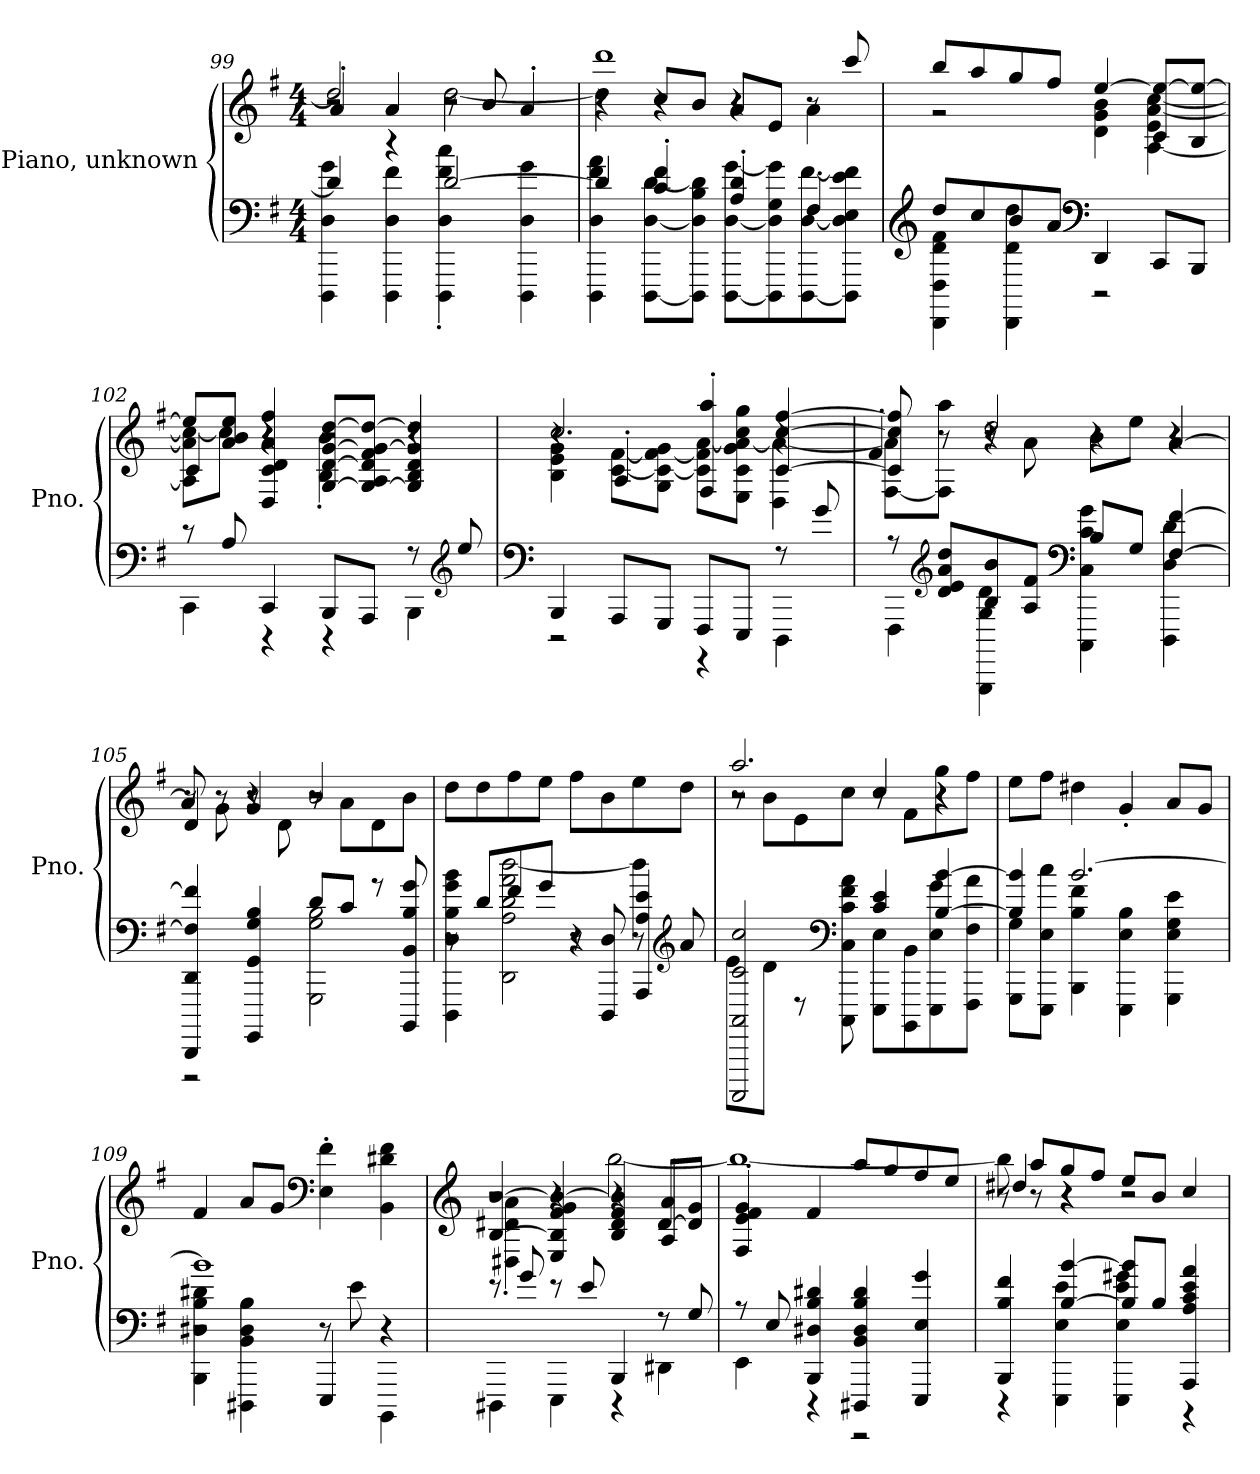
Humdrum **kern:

**kern	**kern
*part1	*part1
*staff2	*staff1
*I"Piano, unknown	*
*I'Pno.	*
*clefF4	*clefG2
*k[f#]	*k[f#]
*M4/4	*M4/4
=99	=99
*^	*^
*	*	*	*^
4d/]	4DDD\ 4D\ 4g\	2dd/]	2r	4a'/
4r	4DDD\ 4D\ 4f#\	.	.	4a/
[2d/	4DDD\' 4D\' 4f#\' 4cc\'	2r	[2dd\	8r
.	.	.	.	8b/
.	4DDD\ 4D\ 4g\	.	.	4a'/
=100	=100	=100	=100	=100
4d/]	4DDD\ 4D\ 4f#\ 4a\	1ddd	4dd\]	4r
4c/' 4f#/'	[8DDD\ [8D\ [8d\L	.	4r	8cc/L
.	8DDD\] 8D\] 8B\ 8d\]J	.	.	8b/J
4A/' 4d/'	[8DDD\ [8D\ [8g\L	.	4r	8a/L
.	8DDD\] 8D\] 8G\ 8g\]	.	.	8e/J
4F#'/	[8DDD\ [8D\ [8f#\	.	4a\	8r
.	8DDD\] 8D\] 8E\ 8e\ 8f#\]J	.	.	8ccc/
*	*	*v	*v	*v
=101	=101	=101
*clefG2	*	*
*	*	*^
8dd/L	4DD\ 4D\ 4d\ 4f#\	8bb/L	2r
8cc/	.	8aa/	.
8b/	4DD\ 4d\ 4dd\	8gg/	.
8a/J	.	8ff#/J	.
*clefF4	*	*	*
4DD/	2r	[4ee/	4d\ 4g\ 4b\
8CC/L	.	8c/ 8ee/_L	[4A\ 4e\ [4a\ [4cc\
8BBB/J	.	8B/ 8ee/_J	.
!!LO:PB:g=z
=102	=102	=102	=102
*	*	*	*^
8r	4CC\	8ee/L]	8A\] 8a\] 8cc\_L	4c/
8A/	.	8a/ 8b/ 8ee/J	8cc\J]	.
4CC/	4r	4D/ 4c/ 4d/ 4a/ 4ff#/	4r	4r
8BBB/L	4r	[8G/ [8d/ [8g/ [8dd/L	4B\' 4b\'	2r
8AAA/J	.	8G/_ 8A/ 8d/] 8f#/ 8g/_ 8dd/_J	.	.
8r	4BBB\	4G/] 4B/ 4d/ 4g/] 4dd/]	4r	.
*clefG2	*	*	*	*
8ee/	.	.	.	.
=103	=103	=103	=103	=103
*clefF4	*	*	*	*
4BBB/	2r	2.cc/	4B\ 4e\ 4g\	4r
8AAA/L	.	.	[8c\ [8f#\L	4A'/
8GGG/J	.	.	8G\ 8c\_ 8f#\_ 8g\J	.
8FFF#/L	4r	.	8c\] 8f#\] [8a\L	4F#/' 4aa/'
8EEE/J	.	.	8E\ 8c\ 8g\ 8a\_ 8cc\ 8gg\J	.
8r	4DDD\	[4c/ [4cc/ [4ff#/	4D\ 4a\_	4r
8g/	.	.	.	.
=104	=104	=104	=104	=104
8r	4FFF#\	8c/] 8cc/] 8ff#/]	[8F#\ 8a\]L	4f#'/
*clefG2	*	*	*	*
8d/ 8e/ 8a/ 8dd/L	.	8r	8F#\] 8aa\J	.
8B/ 8b/	4GGG\ 4G\ 4d\	2dd/	8r	4r
8A/ 8f#/J	.	.	8a\	.
*clefF4	*	*	*	*
8B/L	4CCC\ 4C\ 4c\ 4g\	.	8b\L	4r
8G/J	.	.	8ee\J	.
[4F#/ [4f#/	4DDD\ 4D\ 4d\	4r	4r	[4a/
!!LO:LB:g=z	!!	!!
=105	=105	=105	=105	=105
4DDDD/ 4DD/ 4F#/] 4f#/]	2r	4d/	8r	8a/]
.	.	.	8g\	8r
4GGGG/ 4GG/ 4G/ 4B/	.	4g/	8r	4r
.	.	.	8d\	.
8d/L	2GGG\ 2G\ 2B\	2b/	8r	2r
8c/J	.	.	8a\L	.
8r	.	.	8d\	.
8BBBB/ 8BB/ 8B/ 8g/	.	.	8b\J	.
*	*	*v	*v	*v
=106	=106	=106
*	*^	*
8r	4DDD\ 4D\ 4B\ 4g\ 4b\	2r	8dd\L
8d/L	.	.	8dd\
8f#/	2DD\ 2A\ 2d\ 2a\ [2dd\	.	8ff#\
8g/J	.	.	8ee\J
8r	.	4r	8ff#\L
8DDD/ 8D/	.	.	8b\
8r	4dd\]	4AAA/ 4A/ 4e/	8ee\
*clefG2	*	*	*
8a/	.	.	8dd\J
*	*v	*v	*
=107	=107	=107
*	*	*^
*	*	*	*^
2AAAA/ 2AA/ 2c/ 2cc/	8e\L	2.aa/	8r	2r
.	8d\J	.	8b\L	.
.	8r	.	8e\	.
*clefF4	*	*	*	*
.	8CCC\ 8C\ 8c\ 8f#\ 8a\	.	8cc\J	.
4c/ 4e/	8EEE\ 8E\L	.	8r	4cc/
.	8BBBB\ 8BB\	.	8f#\L	.
[4B/ [4b/	8EEE\ 8E\ 8g\	4r	8gg\	4r
.	8FFF#\ 8F#\ 8a\J	.	8ff#\J	.
*	*	*v	*v	*v
!!LO:LB:g=z
=108	=108	=108
4B/] 4b/]	8GGG\ 8G\L	8ee\L
.	8EEE\ 8E\ 8cc\J	8ff#\J
[2.b/	4BBB\ 4B\ 4f#\	4dd#X\
.	4EEE\ 4E\ 4B\	4g'/
.	4GGG\ 4E\ 4G\ 4e\	8a/L
.	.	8g/J
=109	=109	=109
*	*^	*
1b]	4BBB\ 4D#X\ 4B\ 4d#X\	2r	4f#/
.	4DDD#X\ 4BB\ 4D#\ 4B\	.	8a/L
.	.	.	8g/J
*	*	*	*clefF4
.	8r	4EEE/	4E\' 4f#\'
.	8e\	.	.
.	4BBBB\	4r	4BB\ 4d#X\ 4f#\
*v	*v	*v	*
=110	=110
*	*clefG2
*^	*^
*	*	*	*^
8r	4DDD#X\	[4B/ [4b/	4D#X\' 4d#X\' 4a\'	2r
8g/	.	.	.	.
8r	4EEE\	4E/ 4B/] 4f#/ 4g/ 4b/_	4r	.
8e/	.	.	.	.
4BBB/	4r	4B/ 4d#/ 4f#/ 4b/]	[2bb\	4r
8r	4DD#X\	[8d#/L	.	4A/' 4a/'
8G/	.	8d#/] 8g/J	.	.
*	*	*	*v	*v
=111	=111	=111	=111
8r	4EE\	4F#/' 4e/' 4f#/' 4g/'	1bb_
8E/	.	.	.
4BBB/ 4D#X/ 4B/ 4d#X/	4r	4f#/	.
4DDD#X/ 4BB/ 4D#/ 4B/ 4d#/	2r	8aa/L	.
.	.	8gg/	.
4EEE/ 4E/ 4g/	.	8ff#/	.
.	.	8ee/J	.
!!LO:LB:g=z
=112	=112	=112	=112
*	*	*	*^
4BBB/ 4B/ 4f#/	4r	8r	8bb\]	4dd#X/
.	.	8aa/L	8r	.
[4B/ [4b/	4EEE\ 4E\ 4e\	8gg/	4r	4r
.	.	8ff#/J	.	.
8B/] 8b/]L	4EEE\ 4E\ 4e\ 4g#X\	8ee/L	2r	2r
8B/J	.	8b/J	.	.
4AAA/ 4A/ 4c/ 4e/ 4a/	4r	4cc/	.	.
*v	*v	*	*	*
*	*v	*v	*v
=	=
*-	*-
